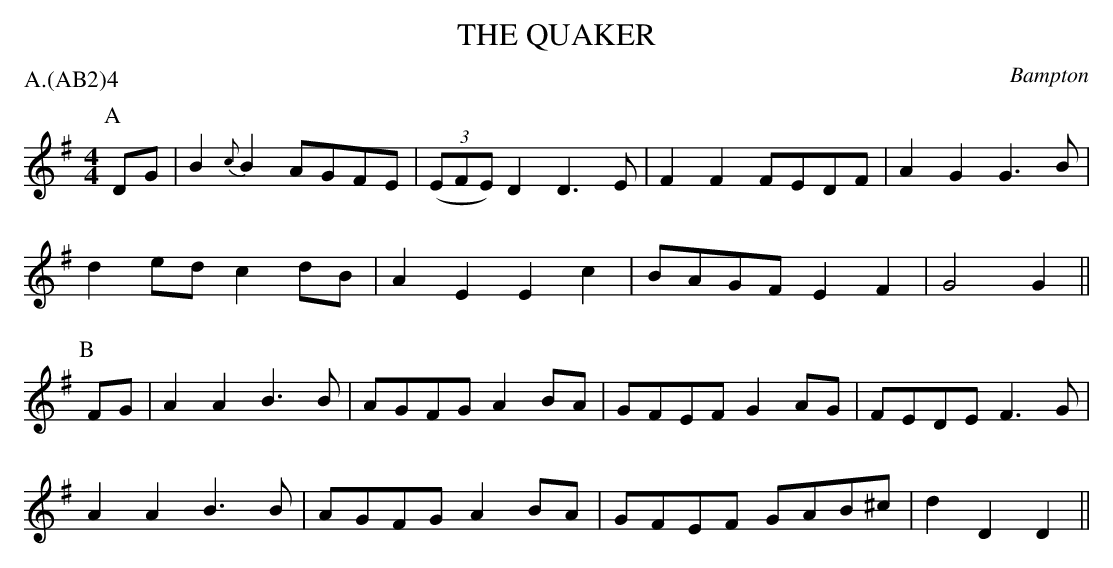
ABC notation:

X:1
T: THE QUAKER
O: Bampton
P: A.(AB2)4
M: 4/4
L: 1/8
K: G
P: A
DG | B2{c}B2 AGFE | ((3EFE) D2 D3E | F2F2 FEDF | A2G2 G3B |
     d2ed    c2dB |    A2E2   E2c2 | BAGF E2F2 | G4   G2 ||
P: B
FG | A2A2 B3B | AGFG A2BA | GFEF G2AG  | FEDE F3G |
     A2A2 B3B | AGFG A2BA | GFEF GAB^c | d2D2 D2 ||
